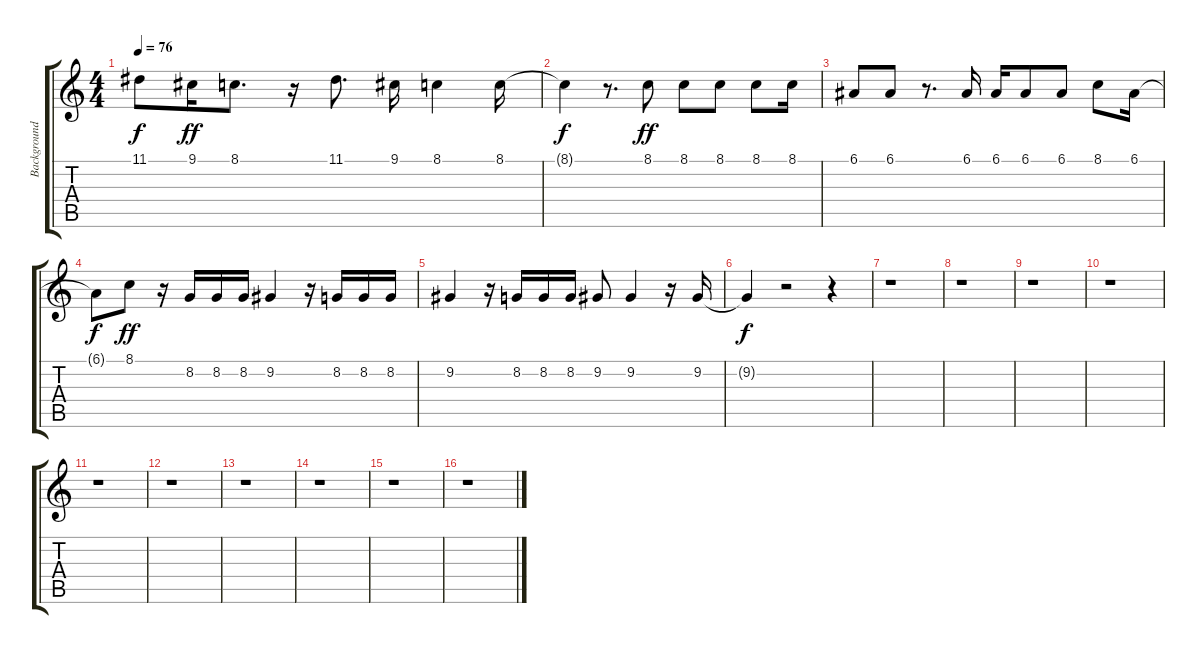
\track ("Background Vocals" "Background") {instrument blownbottle}
\staff {score tabs}
\tuning (E4 B3 G3 D3 A2 E2) {hide}
\ts (4 4)
\tempo 76
\clef g2
\ks c
11.1{t}.8{dy f} 9.1.16{dy ff} 8.1.8{d} r.16 11.1.8{d} 9.1.16 8.1.4 8.1.16 |
8.1{t}.4{dy f} r.8{d} 8.1.8{dy ff} 8.1.8 8.1.8 8.1.8 8.1.16 |
6.1.8 6.1.8 r.8{d} 6.1.16 6.1.16 6.1.8 6.1.8 8.1.8 6.1.16 |
6.1{t}.8{dy f} 8.1.8{dy ff} r.16 8.2.16 8.2.16 8.2.16 9.2.4 r.16 8.2.16 8.2.16 8.2.16 |
9.2.4 r.16 8.2.16 8.2.16 8.2.16 9.2.8 9.2.4 r.16 9.2.16 |
9.2{t}.4{dy f} r.2 r.4 |
r.1 |
r.1 |
r.1 |
r.1 |
r.1 |
r.1 |
r.1 |
r.1 |
r.1 |
r.1
